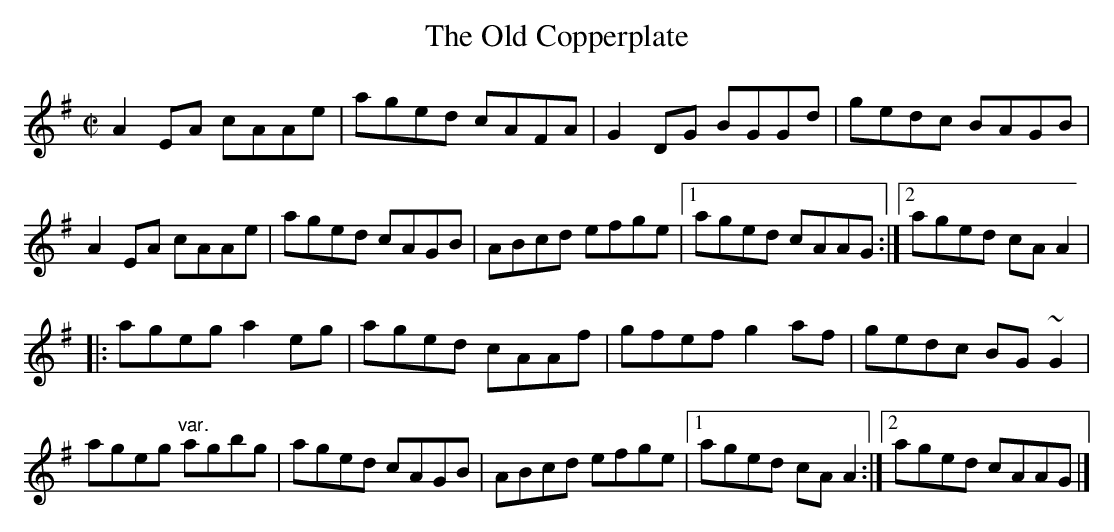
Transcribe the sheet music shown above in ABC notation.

X:1
T:Old Copperplate, The
M:C|
L:1/8
K:ADor
A2EA cAAe|aged cAFA|
G2DG BGGd|gedc BAGB|!
A2EA cAAe|aged cAGB|
ABcd efge|1aged cAAG:|2aged cAA2|!
|:ageg a2eg|aged cAAf|
gfef g2af|gedc BG~G2|!
ageg "var."agbg|aged cAGB|
ABcd efge|1aged cAA2:|2aged cAAG|]!
